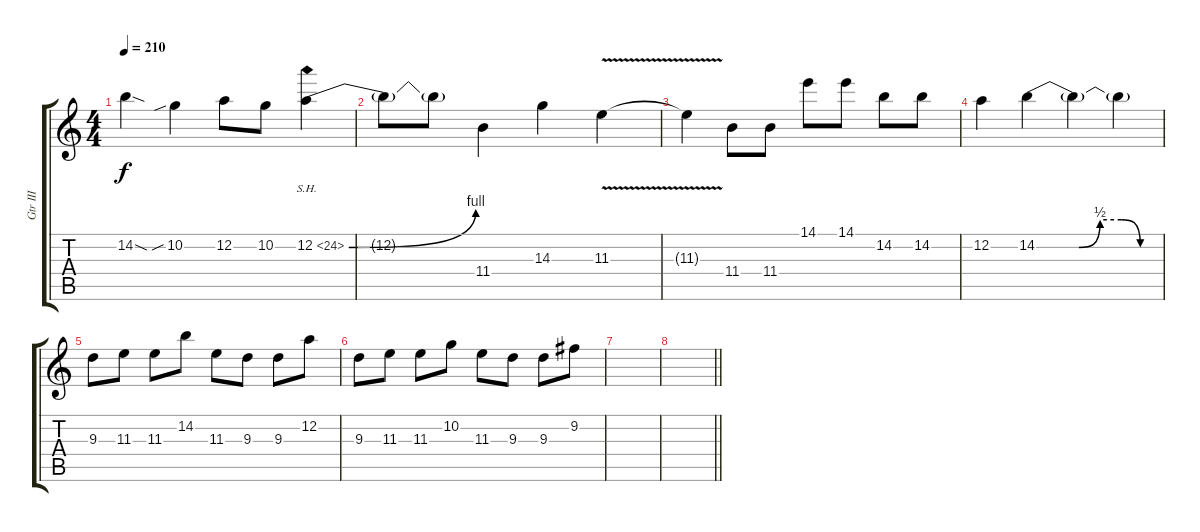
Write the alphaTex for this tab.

\track ("Gtr III" "Gtr III") {instrument distortionguitar}
\staff {score tabs}
\tuning (D4 A3 F3 C3 G2 D2) {hide}
\ts (4 4)
\tempo 210
\clef g2
\ks c
14.2{sod t}.4{dy f} 10.2{sib}.4 12.2.8 10.2.8 12.2{be (bend 0 0 60 4) sh 12}.4 |
12.2{t}.8 12.2{t}.8 11.4.4 14.3.4 11.3{v}.4 |
11.3{t}.4 11.4.8 11.4.8 14.1.8 14.1.8 14.2.8 14.2.8 |
12.2.4 14.2{be (custom 0 0 10 0 20 0 30 2 40 2 49 0 60 0)}.4 14.2{t}.4 14.2{t}.4 |
9.3.8 11.3.8 11.3.8 14.2.8 11.3.8 9.3.8 9.3.8 12.2.8 |
9.3.8 11.3.8 11.3.8 10.2.8 11.3.8 9.3.8 9.3.8 9.2.8 |
|
\barLineRight lightlight
